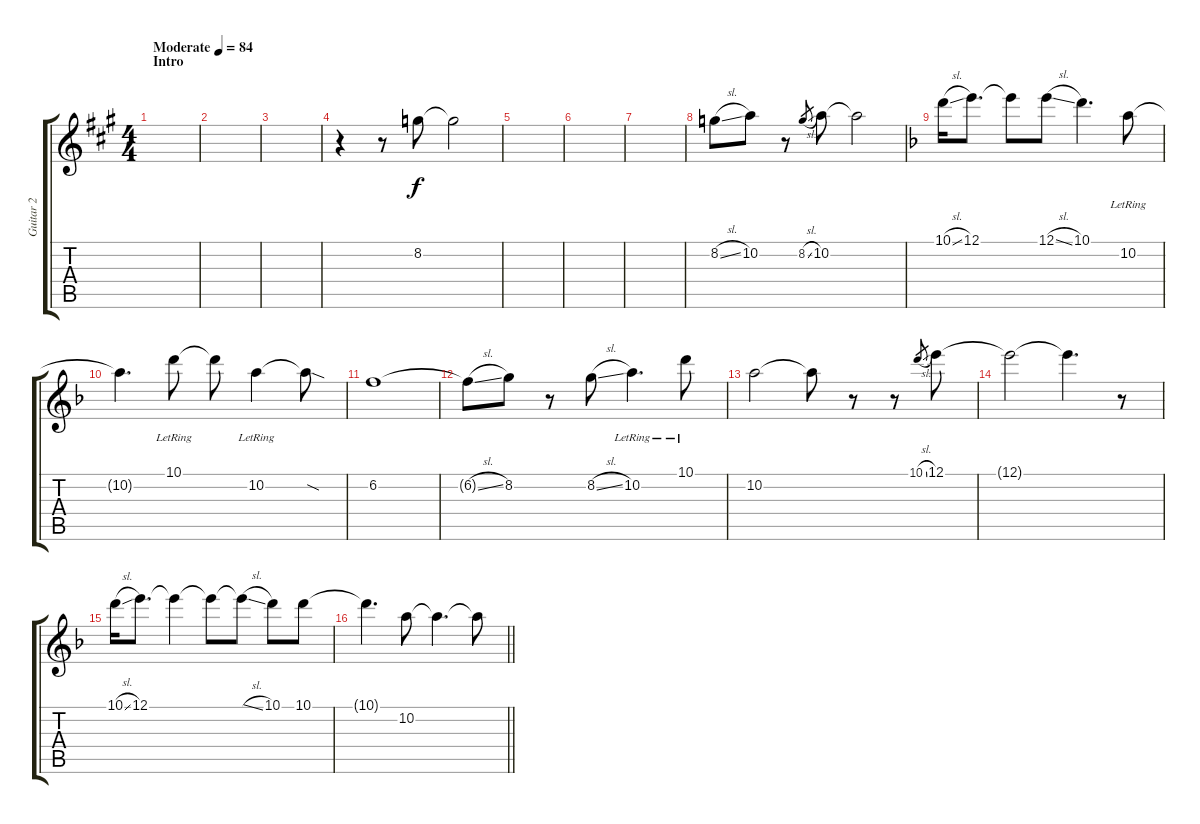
\track ("Guitar 2" "Guitar 2") {instrument electricguitarjazz}
\staff {score tabs}
\tuning (E4 B3 G3 D3 A2 E2) {hide}
\ts (4 4)
\section ("" "Intro")
\tempo (84 "Moderate")
\clef g2
\ks a
|
|
|
r.4 r.8 8.2.8 8.2{t}.2 |
|
|
|
8.2{sl}.8 10.2.8 r.8 8.2{sl}.8{gr} 10.2.8 10.2{t}.2 |
\ks f
10.1{sl}.16 12.1.8{d} 12.1{t}.8 12.1{sl}.8 10.1.4{d} 10.2{lr}.8 |
10.2{t}.4{d} 10.1{lr}.8 10.1{t}.8 10.2{lr}.4 10.2{sod t}.8 |
6.2.1 |
6.2{sl t}.8 8.2.8 r.8 8.2{sl}.8 10.2{lr}.4{d} 10.1{lr}.8 |
10.2.2 10.2{t}.8 r.8 r.8 10.1{sl}.8{gr} 12.1.8 |
12.1{t}.2 12.1{t}.4{d} r.8 |
10.1{sl}.16 12.1.8{d} 12.1{t}.4 12.1{t}.8 12.1{sl t}.8 10.1.8 10.1.8 |
\barLineRight lightlight
10.1{t}.4{d} 10.2.8 10.2{t}.4{d} 10.2{sl t}.8
